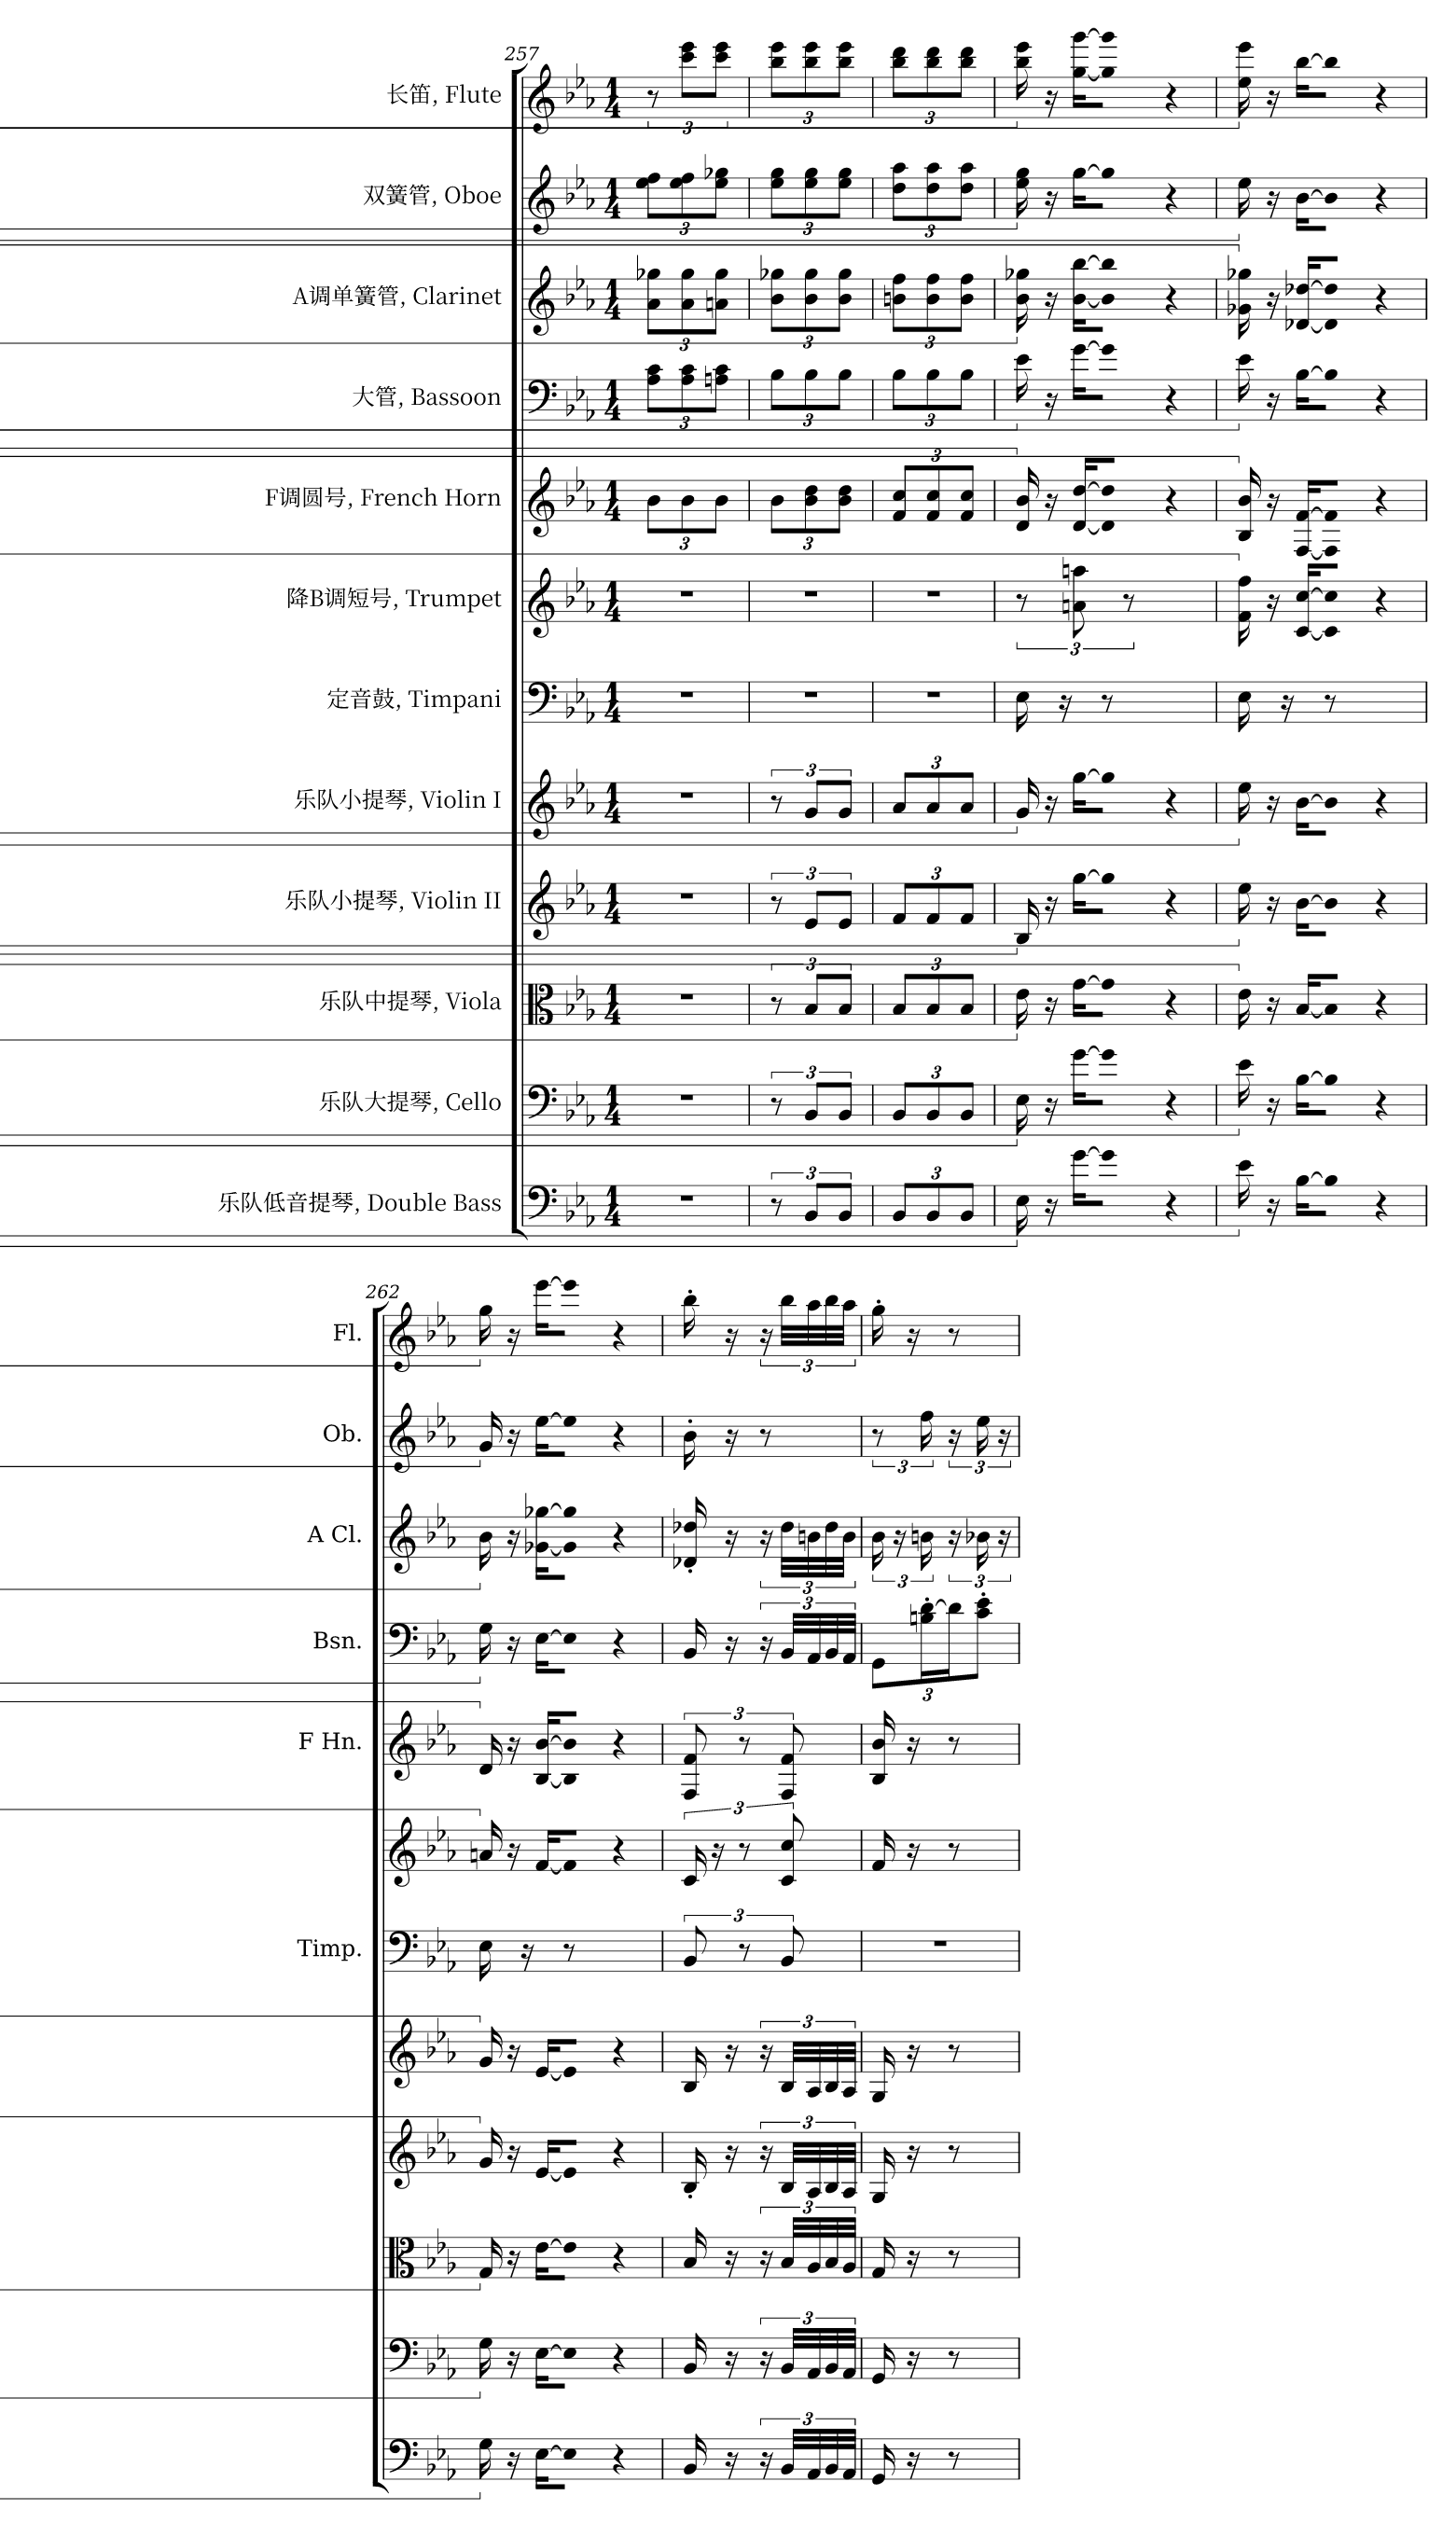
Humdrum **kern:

**kern	**kern	**kern	**kern	**kern	**kern	**kern	**kern	**kern	**kern	**kern	**kern
*part12	*part11	*part10	*part9	*part8	*part7	*part6	*part5	*part4	*part3	*part2	*part1
*staff12	*staff11	*staff10	*staff9	*staff8	*staff7	*staff6	*staff5	*staff4	*staff3	*staff2	*staff1
*I"乐队低音提琴, Double Bass	*I"乐队大提琴, Cello	*I"乐队中提琴, Viola	*I"乐队小提琴, Violin II	*I"乐队小提琴, Violin I	*I"定音鼓, Timpani	*I"降B调短号, Trumpet	*I"F调圆号, French Horn	*I"大管, Bassoon	*I"A调单簧管, Clarinet	*I"双簧管, Oboe	*I"长笛, Flute
*	*	*	*	*	*I'Timp.	*	*I'F Hn.	*I'Bsn.	*I'A Cl.	*I'Ob.	*I'Fl.
*clefF4	*clefF4	*clefC3	*clefG2	*clefG2	*clefF4	*clefG2	*clefG2	*clefF4	*clefG2	*clefG2	*clefG2
*ITrd7c12	*	*	*	*	*	*ITrd1c2	*ITrd4c7	*	*ITrd2c3	*	*
*k[b-e-a-]	*k[b-e-a-]	*k[b-e-a-]	*k[b-e-a-]	*k[b-e-a-]	*k[b-e-a-]	*k[b-e-a-d-g-]	*k[b-e-a-d-]	*k[b-e-a-]	*k[]	*k[b-e-a-]	*k[b-e-a-]
*M1/4	*M1/4	*M1/4	*M1/4	*M1/4	*M1/4	*M1/4	*M1/4	*M1/4	*M1/4	*M1/4	*M1/4
*	*	*	*	*	*	*	*Xbrackettup	*Xbrackettup	*Xbrackettup	*Xbrackettup	*
=257	=257	=257	=257	=257	=257	=257	=257	=257	=257	=257	=257
4r	4r	4r	4r	4r	4r	4r	12e-\L	12A-\ 12c\L	12f\ 12ee-X\L	12ee-\ 12ff\L	12r
.	.	.	.	.	.	.	12e-\	12A-\ 12c\	12f\ 12ee-\	12ee-\ 12ff\	12ccc\ 12eee-\L
.	.	.	.	.	.	.	12e-\J	12An\ 12c\J	12f#X\ 12ee-\J	12ee-\ 12gg-X\J	12ccc\ 12eee-\J
=258	=258	=258	=258	=258	=258	=258	=258	=258	=258	=258	=258
*	*	*	*	*	*	*	*	*	*	*	*Xbrackettup
12r	12r	12r	12r	12r	4r	4r	12e-\L	12B-\L	12g\ 12ee-X\L	12ee-\ 12gg\L	12bb-\ 12eee-\L
12BBB-/L	12BB-/L	12B-/L	12e-/L	12g/L	.	.	12e-\ 12g\	12B-\	12g\ 12ee-\	12ee-\ 12gg\	12bb-\ 12eee-\
12BBB-/J	12BB-/J	12B-/J	12e-/J	12g/J	.	.	12e-\ 12g\J	12B-\J	12g\ 12ee-\J	12ee-\ 12gg\J	12bb-\ 12eee-\J
=259	=259	=259	=259	=259	=259	=259	=259	=259	=259	=259	=259
*Xbrackettup	*Xbrackettup	*Xbrackettup	*Xbrackettup	*Xbrackettup	*	*	*	*	*	*	*
12BBB-/L	12BB-/L	12B-/L	12f/L	12a-/L	4r	4r	12B-/ 12f/L	12B-\L	12g#X\ 12dd\L	12dd\ 12aa-\L	12bb-\ 12ddd\L
12BBB-/	12BB-/	12B-/	12f/	12a-/	.	.	12B-/ 12f/	12B-\	12g#\ 12dd\	12dd\ 12aa-\	12bb-\ 12ddd\
12BBB-/J	12BB-/J	12B-/J	12f/J	12a-/J	.	.	12B-/ 12f/J	12B-\J	12g#\ 12dd\J	12dd\ 12aa-\J	12bb-\ 12ddd\J
!!LO:PB:g=z
=260	=260	=260	=260	=260	=260	=260	=260	=260	=260	=260	=260
*brackettup	*brackettup	*brackettup	*brackettup	*brackettup	*	*	*brackettup	*brackettup	*brackettup	*brackettup	*brackettup
24EE-\	24E-\	24e-\	24B-/	24g/	16E-\	12r	24G/ 24e-/	24e-\	24g\ 24ee-X\	24ee-\ 24gg\	24bb-\ 24eee-\
24r	24r	24r	24r	24r	.	.	24r	24r	24r	24r	24r
.	.	.	.	.	16r	.	.	.	.	.	.
[24G\LL	[24g\LL	[24g\LL	[24gg\LL	[24gg\LL	.	12gn\ 12ggn\	[24G/ [24g/LL	[24g\LL	[24g\ [24gg\LL	[24gg\LL	[24gg\ [24ggg\LL
16G\JJ]	16g\JJ]	16g\JJ]	16gg\JJ]	16gg\JJ]	8r	.	16G/] 16g/]JJ	16g\JJ]	16g\] 16gg\]JJ	16gg\JJ]	16gg\] 16ggg\]JJ
.	.	.	.	.	.	12r	.	.	.	.	.
16r	16r	16r	16r	16r	.	.	16r	16r	16r	16r	16r
=261	=261	=261	=261	=261	=261	=261	=261	=261	=261	=261	=261
24E-\	24e-\	24e-\	24ee-\	24ee-\	16E-\	24e-\ 24ee-\	24E-/ 24e-/	24e-\	24e-X\ 24ee-X\	24ee-\	24ee-\ 24eee-\
24r	24r	24r	24r	24r	.	24r	24r	24r	24r	24r	24r
.	.	.	.	.	16r	.	.	.	.	.	.
[24BB-\LL	[24B-\LL	[24B-/LL	[24b-\LL	[24b-\LL	.	[24B-/ [24b-/LL	[24BB-/ [24B-/LL	[24B-\LL	[24B-X/ [24b-X/LL	[24b-\LL	[24bb-\LL
16BB-\JJ]	16B-\JJ]	16B-/JJ]	16b-\JJ]	16b-\JJ]	8r	16B-/] 16b-/]JJ	16BB-/] 16B-/]JJ	16B-\JJ]	16B-/] 16b-/]JJ	16b-\JJ]	16bb-\JJ]
16r	16r	16r	16r	16r	.	16r	16r	16r	16r	16r	16r
=262	=262	=262	=262	=262	=262	=262	=262	=262	=262	=262	=262
24GG\	24G\	24G/	24g/	24g/	16E-\	24gn/	24G/	24G\	24g\	24g/	24gg\
24r	24r	24r	24r	24r	.	24r	24r	24r	24r	24r	24r
.	.	.	.	.	16r	.	.	.	.	.	.
[24EE-\LL	[24E-\LL	[24e-\LL	[24e-/LL	[24e-/LL	.	[24e-/LL	[24E-/ [24e-/LL	[24E-\LL	[24e-X\ [24ee-X\LL	[24ee-\LL	[24eee-\LL
16EE-\JJ]	16E-\JJ]	16e-\JJ]	16e-/JJ]	16e-/JJ]	8r	16e-/JJ]	16E-/] 16e-/]JJ	16E-\JJ]	16e-\] 16ee-\]JJ	16ee-\JJ]	16eee-\JJ]
16r	16r	16r	16r	16r	.	16r	16r	16r	16r	16r	16r
=263	=263	=263	=263	=263	=263	=263	=263	=263	=263	=263	=263
16BBB-/	16BB-/	16B-/	16B-'/	16B-/	12BB-/	24B-/	12BB-/ 12B-/	16BB-/	16B-X/' 16b-X/'	16b-'\	16bb-'\
.	.	.	.	.	.	24r	.	.	.	.	.
16r	16r	16r	16r	16r	.	.	.	16r	16r	16r	16r
.	.	.	.	.	12r	12r	12r	.	.	.	.
24r	24r	24r	24r	24r	.	.	.	24r	24r	8r	24r
48BBB-/LLL	48BB-/LLL	48B-/LLL	48B-/LLL	48B-/LLL	12BB-/	12B-/ 12b-/	12BB-/ 12B-/	48BB-/LLL	48b-\LLL	.	48bb-\LLL
*Xbrackettup	*Xbrackettup	*Xbrackettup	*Xbrackettup	*Xbrackettup	*	*	*	*Xbrackettup	*Xbrackettup	*	*Xbrackettup
48AAA-/	48AA-/	48A-/	48A-/	48A-/	.	.	.	48AA-/	48g#X\	.	48aa-\
48BBB-/	48BB-/	48B-/	48B-/	48B-/	.	.	.	48BB-/	48b-\	.	48bb-\
48AAA-/JJJ	48AA-/JJJ	48A-/JJJ	48A-/JJJ	48A-/JJJ	.	.	.	48AA-/JJJ	48g#\JJJ	.	48aa-\JJJ
!!LO:PB:g=z
=264	=264	=264	=264	=264	=264	=264	=264	=264	=264	=264	=264
*	*	*	*	*	*	*	*	*	*brackettup	*	*
16GGG/	16GG/	16G/	16G/	16G/	4r	16e-/	16E-/ 16e-/	12GG\L	24g\	12r	16gg'\
.	.	.	.	.	.	.	.	.	24r	.	.
16r	16r	16r	16r	16r	.	16r	16r	.	.	.	16r
.	.	.	.	.	.	.	.	24Bn\' [24d\'L	24g#X\	24ff\	.
8r	8r	8r	8r	8r	.	8r	8r	24d\J]	24r	24r	8r
.	.	.	.	.	.	.	.	12c\' 12e-\'J	24gn\	24ee-\	.
.	.	.	.	.	.	.	.	.	24r	24r	.
=	=	=	=	=	=	=	=	=	=	=	=
*-	*-	*-	*-	*-	*-	*-	*-	*-	*-	*-	*-
